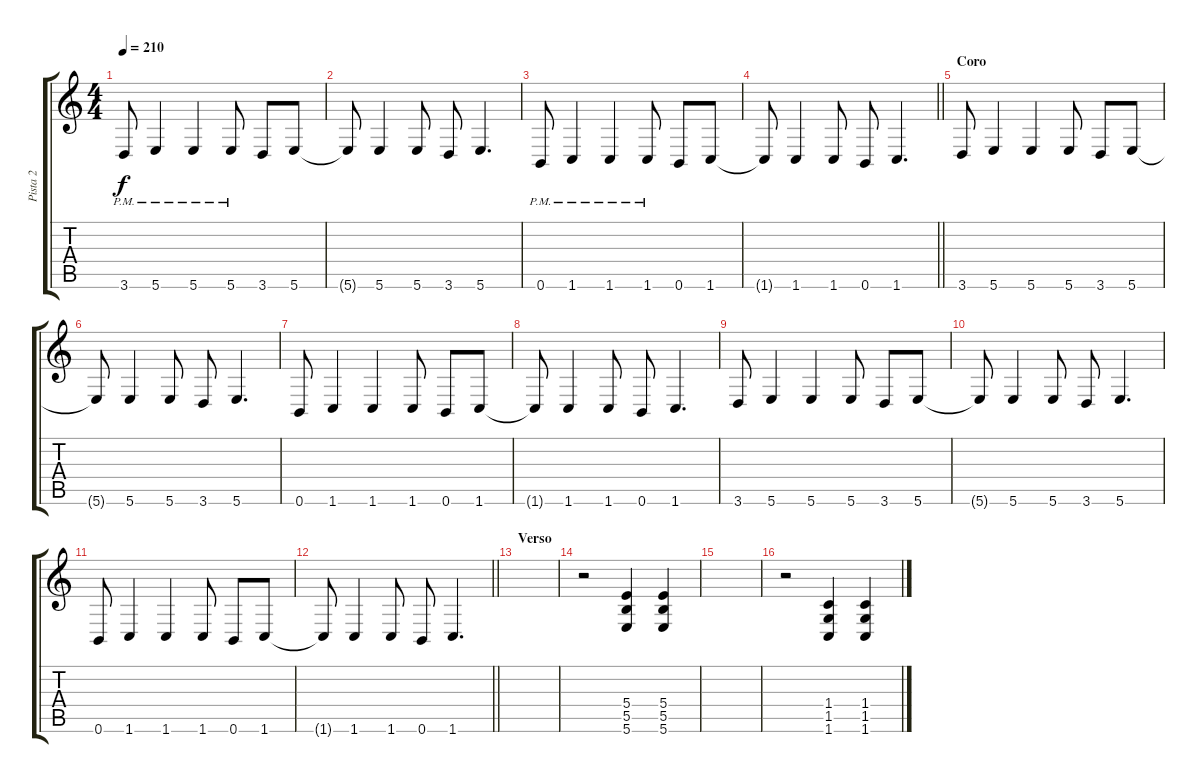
\track ("Pista 2" "Pista 2") {instrument distortionguitar}
\staff {score tabs}
\tuning (Db4 Ab4 E3 B2 Gb2 B1) {hide}
\ts (4 4)
\tempo 210
\clef g2
\ks c
3.6{pm}.8{dy f} 5.6{pm}.4 5.6{pm}.4 5.6{pm}.8 3.6.8 5.6.8 |
5.6{t}.8 5.6.4 5.6.8 3.6.8 5.6.4{d} |
0.6{pm}.8 1.6{pm}.4 1.6{pm}.4 1.6{pm}.8 0.6.8 1.6.8 |
\barLineRight lightlight
1.6{t}.8 1.6.4 1.6.8 0.6.8 1.6.4{d} |
\section ("" "Coro")
3.6.8 5.6.4 5.6.4 5.6.8 3.6.8 5.6.8 |
5.6{t}.8 5.6.4 5.6.8 3.6.8 5.6.4{d} |
0.6.8 1.6.4 1.6.4 1.6.8 0.6.8 1.6.8 |
1.6{t}.8 1.6.4 1.6.8 0.6.8 1.6.4{d} |
3.6.8 5.6.4 5.6.4 5.6.8 3.6.8 5.6.8 |
5.6{t}.8 5.6.4 5.6.8 3.6.8 5.6.4{d} |
0.6.8 1.6.4 1.6.4 1.6.8 0.6.8 1.6.8 |
\barLineRight lightlight
1.6{t}.8 1.6.4 1.6.8 0.6.8 1.6.4{d} |
\section ("" "Verso")
|
r.2 (5.4 5.5 5.6).4 (5.4 5.5 5.6).4 |
|
r.2 (1.4 1.5 1.6).4 (1.4 1.5 1.6).4
